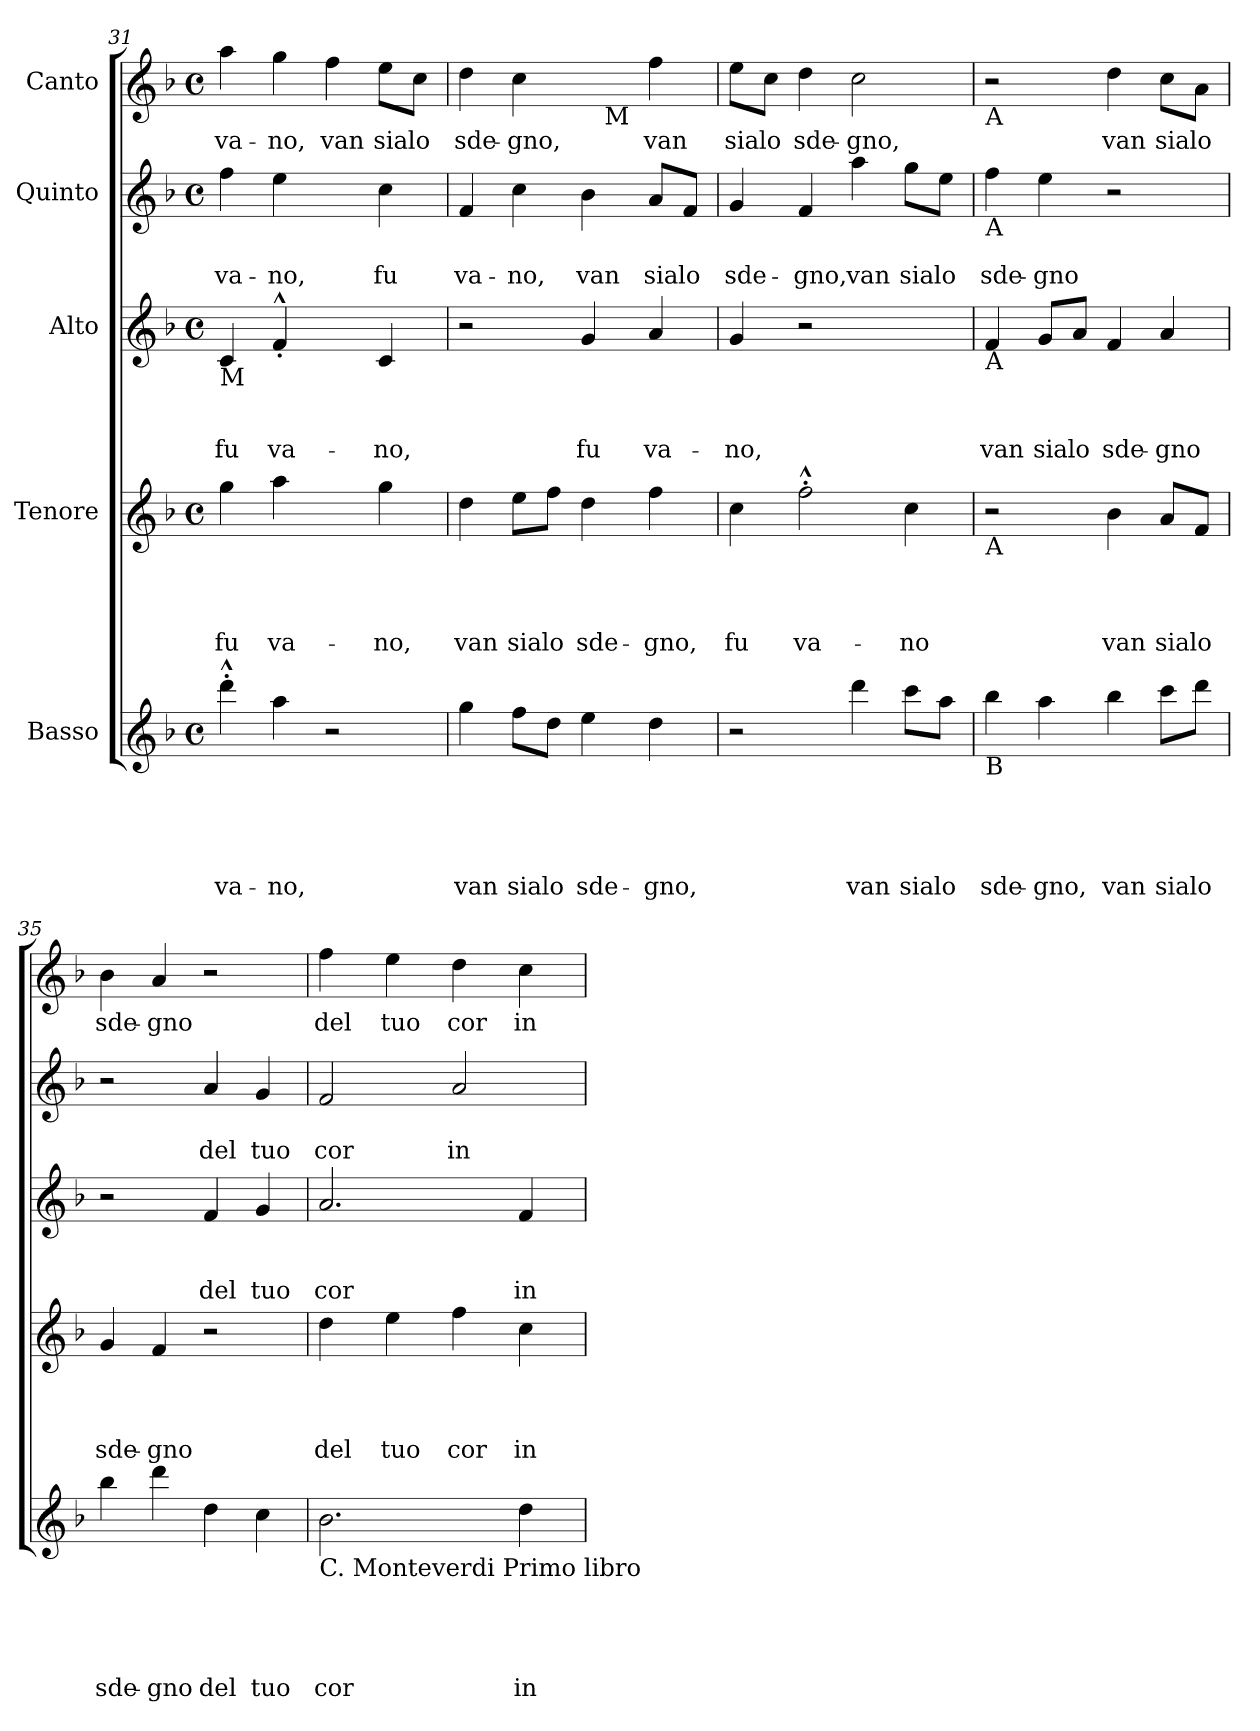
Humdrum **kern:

**kern	**text	**text	**text	**text	**text	**kern	**text	**text	**text	**text	**kern	**text	**text	**text	**kern	**text	**text	**kern	**text
*part5	*part5	*part5	*part5	*part5	*part5	*part4	*part4	*part4	*part4	*part4	*part3	*part3	*part3	*part3	*part2	*part2	*part2	*part1	*part1
*staff5	*staff5	*staff5	*staff5	*staff5	*staff5	*staff4	*staff4	*staff4	*staff4	*staff4	*staff3	*staff3	*staff3	*staff3	*staff2	*staff2	*staff2	*staff1	*staff1
*I"Basso	*	*	*	*	*	*I"Tenore	*	*	*	*	*I"Alto	*	*	*	*I"Quinto	*	*	*I"Canto	*
*clefG2	*	*	*	*	*	*clefG2	*	*	*	*	*clefG2	*	*	*	*clefG2	*	*	*clefG2	*
*k[b-]	*	*	*	*	*	*k[b-]	*	*	*	*	*k[b-]	*	*	*	*k[b-]	*	*	*k[b-]	*
*F:	*	*	*	*	*	*F:	*	*	*	*	*F:	*	*	*	*F:	*	*	*F:	*
*M4/4	*	*	*	*	*	*M4/4	*	*	*	*	*M4/4	*	*	*	*M4/4	*	*	*M4/4	*
*met(c)	*	*	*	*	*	*met(c)	*	*	*	*	*met(c)	*	*	*	*met(c)	*	*	*met(c)	*
=31	=31	=31	=31	=31	=31	=31	=31	=31	=31	=31	=31	=31	=31	=31	=31	=31	=31	=31	=31
!	!	!	!	!	!	!	!	!	!	!	!LO:TX:b:t=M	!	!	!	!	!	!	!	!
!	!	!	!	!	!LO:LY:b	!	!	!	!	!LO:LY:b	!	!	!	!LO:LY:b	!	!	!LO:LY:b	!	!LO:LY:b
4ddd^^>'>\	.	.	.	.	va-	4gg\	.	.	.	fu	4c/	.	.	fu	4ff\	.	va-	4aa\	va-
!	!	!	!	!	!LO:LY:b	!	!	!	!	!LO:LY:b	!	!	!	!LO:LY:b	!	!	!LO:LY:b	!	!LO:LY:b
4aa\	.	.	.	.	-no,	4aa\	.	.	.	va-	4f^^<'</	.	.	va-	4ee\	.	-no,	4gg\	-no,
!	!	!	!	!	!	!	!	!	!	!	!	!	!	!	!	!	!	!	!LO:LY:b
2r	.	.	.	.	.	4ryy	.	.	.	.	4ryy	.	.	.	4ryy	.	.	4ff\	van
!	!	!	!	!	!	!	!	!	!	!LO:LY:b	!	!	!	!LO:LY:b	!	!	!LO:LY:b	!	!LO:LY:b
.	.	.	.	.	.	4gg\	.	.	.	-no,	4c/	.	.	-no,	4cc\	.	fu	8ee\L	sia
!	!	!	!	!	!	!	!	!	!	!	!	!	!	!	!	!	!	!	!LO:LY:b
.	.	.	.	.	.	.	.	.	.	.	.	.	.	.	.	.	.	8cc\J	lo
=32	=32	=32	=32	=32	=32	=32	=32	=32	=32	=32	=32	=32	=32	=32	=32	=32	=32	=32	=32
!	!	!	!	!	!LO:LY:b	!	!	!	!	!LO:LY:b	!	!	!	!	!	!	!LO:LY:b	!	!LO:LY:b
*	*	*	*	*	*	*	*	*	*	*	*	*	*	*	*	*	*	*^	*
4gg\	.	.	.	.	van	4dd\	.	.	.	van	2r	.	.	.	4f/	.	va-	4dd\	2ryy	sde-
!	!	!	!	!	!LO:LY:b	!	!	!	!	!LO:LY:b	!	!	!	!	!	!	!LO:LY:b	!	!	!LO:LY:b
8ff\L	.	.	.	.	sia	8ee\L	.	.	.	sia	.	.	.	.	4cc\	.	-no,	4cc\	.	-gno,
!	!	!	!	!	!LO:LY:b	!	!	!	!	!LO:LY:b	!	!	!	!	!	!	!	!	!	!
8dd\J	.	.	.	.	lo	8ff\J	.	.	.	lo	.	.	.	.	.	.	.	.	.	.
!	!	!	!	!	!LO:LY:b	!	!	!	!	!LO:LY:b	!	!	!	!LO:LY:b	!	!	!LO:LY:b	!	!	!
4ee\	.	.	.	.	sde-	4dd\	.	.	.	sde-	4g/	.	.	fu	4b-\	.	van	4ryy	16ryy	.
!	!	!	!	!	!	!	!	!	!	!	!	!	!	!	!	!	!	!	!LO:TX:b:t=M	!
.	.	.	.	.	.	.	.	.	.	.	.	.	.	.	.	.	.	.	4..ryy	.
!	!	!	!	!	!LO:LY:b	!	!	!	!	!LO:LY:b	!	!	!	!LO:LY:b	!	!	!LO:LY:b	!	!	!LO:LY:b
4dd\	.	.	.	.	-gno,	4ff\	.	.	.	-gno,	4a/	.	.	va-	8a/L	.	sia	4ff\	.	van
!	!	!	!	!	!	!	!	!	!	!	!	!	!	!	!	!	!LO:LY:b	!	!	!
.	.	.	.	.	.	.	.	.	.	.	.	.	.	.	8f/J	.	lo	.	.	.
=33	=33	=33	=33	=33	=33	=33	=33	=33	=33	=33	=33	=33	=33	=33	=33	=33	=33	=33	=33	=33
!	!	!	!	!	!	!	!	!	!	!LO:LY:b	!	!	!	!LO:LY:b	!	!	!LO:LY:b	!	!	!LO:LY:b
*	*	*	*	*	*	*	*	*	*	*	*	*	*	*	*	*	*	*v	*v	*
2r	.	.	.	.	.	4cc\	.	.	.	fu	4g/	.	.	-no,	4g/	.	sde-	8ee\L	sia
!	!	!	!	!	!	!	!	!	!	!	!	!	!	!	!	!	!	!	!LO:LY:b
.	.	.	.	.	.	.	.	.	.	.	.	.	.	.	.	.	.	8cc\J	lo
!	!	!	!	!	!	!	!	!	!	!LO:LY:b	!	!	!	!	!	!	!LO:LY:b	!	!LO:LY:b
.	.	.	.	.	.	2ff^^>'>\	.	.	.	va-	2r	.	.	.	4f/	.	-gno,	4dd\	sde-
!	!	!	!	!	!LO:LY:b	!	!	!	!	!	!	!	!	!	!	!	!LO:LY:b	!	!LO:LY:b
4ddd\	.	.	.	.	van	.	.	.	.	.	.	.	.	.	4aa\	.	van	2cc\	-gno,
!	!	!	!	!	!LO:LY:b	!	!	!	!	!LO:LY:b	!	!	!	!	!	!	!LO:LY:b	!	!
8ccc\L	.	.	.	.	sia	4cc\	.	.	.	-no	4ryy	.	.	.	8gg\L	.	sia	.	.
!	!	!	!	!	!LO:LY:b	!	!	!	!	!	!	!	!	!	!	!	!LO:LY:b	!	!
8aa\J	.	.	.	.	lo	.	.	.	.	.	.	.	.	.	8ee\J	.	lo	.	.
!!LO:PB:g=z
=34	=34	=34	=34	=34	=34	=34	=34	=34	=34	=34	=34	=34	=34	=34	=34	=34	=34	=34	=34
!	!	!	!	!	!	!	!	!	!	!	!	!	!	!	!	!	!	!LO:TX:b:t=A	!
!	!	!	!	!	!	!	!	!	!	!	!	!	!	!	!LO:TX:b:t=A	!	!	!	!
!	!	!	!	!	!	!	!	!	!	!	!LO:TX:b:t=A	!	!	!	!	!	!	!	!
!	!	!	!	!	!	!LO:TX:b:t=A	!	!	!	!	!	!	!	!	!	!	!	!	!
!LO:TX:b:t=B	!	!	!	!	!	!	!	!	!	!	!	!	!	!	!	!	!	!	!
!	!	!	!	!	!LO:LY:b	!	!	!	!	!	!	!	!	!LO:LY:b	!	!	!LO:LY:b	!	!
4bb-\	.	.	.	.	sde-	2r	.	.	.	.	4f/	.	.	van	4ff\	.	sde-	2r	.
!	!	!	!	!	!LO:LY:b	!	!	!	!	!	!	!	!	!LO:LY:b	!	!	!LO:LY:b	!	!
4aa\	.	.	.	.	-gno,	.	.	.	.	.	8g/L	.	.	sia	4ee\	.	-gno	.	.
!	!	!	!	!	!	!	!	!	!	!	!	!	!	!LO:LY:b	!	!	!	!	!
.	.	.	.	.	.	.	.	.	.	.	8a/J	.	.	lo	.	.	.	.	.
!	!	!	!	!	!LO:LY:b	!	!	!	!	!LO:LY:b	!	!	!	!LO:LY:b	!	!	!	!	!LO:LY:b
4bb-\	.	.	.	.	van	4b-\	.	.	.	van	4f/	.	.	sde-	2r	.	.	4dd\	van
!	!	!	!	!	!LO:LY:b	!	!	!	!	!LO:LY:b	!	!	!	!LO:LY:b	!	!	!	!	!LO:LY:b
8ccc\L	.	.	.	.	sia	8a/L	.	.	.	sia	4a/	.	.	-gno	.	.	.	8cc\L	sia
!	!	!	!	!	!LO:LY:b	!	!	!	!	!LO:LY:b	!	!	!	!	!	!	!	!	!LO:LY:b
8ddd\J	.	.	.	.	lo	8f/J	.	.	.	lo	.	.	.	.	.	.	.	8a\J	lo
=35	=35	=35	=35	=35	=35	=35	=35	=35	=35	=35	=35	=35	=35	=35	=35	=35	=35	=35	=35
!	!	!	!	!	!LO:LY:b	!	!	!	!	!LO:LY:b	!	!	!	!	!	!	!	!	!LO:LY:b
4bb-\	.	.	.	.	sde-	4g/	.	.	.	sde-	2r	.	.	.	2r	.	.	4b-\	sde-
!	!	!	!	!	!LO:LY:b	!	!	!	!	!LO:LY:b	!	!	!	!	!	!	!	!	!LO:LY:b
4ddd\	.	.	.	.	-gno	4f/	.	.	.	-gno	.	.	.	.	.	.	.	4a/	-gno
!	!	!	!	!	!LO:LY:b	!	!	!	!	!	!	!	!	!LO:LY:b	!	!	!LO:LY:b	!	!
4dd\	.	.	.	.	del	2r	.	.	.	.	4f/	.	.	del	4a/	.	del	2r	.
!	!	!	!	!	!LO:LY:b	!	!	!	!	!	!	!	!	!LO:LY:b	!	!	!LO:LY:b	!	!
4cc\	.	.	.	.	tuo	.	.	.	.	.	4g/	.	.	tuo	4g/	.	tuo	.	.
=36	=36	=36	=36	=36	=36	=36	=36	=36	=36	=36	=36	=36	=36	=36	=36	=36	=36	=36	=36
!LO:TX:b:t=C. Monteverdi Primo libro	!	!	!	!	!	!	!	!	!	!	!	!	!	!	!	!	!	!	!
!	!	!	!	!	!LO:LY:b	!	!	!	!	!LO:LY:b	!	!	!	!LO:LY:b	!	!	!LO:LY:b	!	!LO:LY:b
2.b-\	.	.	.	.	cor	4dd\	.	.	.	del	2.a/	.	.	cor	2f/	.	cor	4ff\	del
!	!	!	!	!	!	!	!	!	!	!LO:LY:b	!	!	!	!	!	!	!	!	!LO:LY:b
.	.	.	.	.	.	4ee\	.	.	.	tuo	.	.	.	.	.	.	.	4ee\	tuo
!	!	!	!	!	!	!	!	!	!	!LO:LY:b	!	!	!	!	!	!	!LO:LY:b	!	!LO:LY:b
.	.	.	.	.	.	4ff\	.	.	.	cor	.	.	.	.	2a/	.	in-	4dd\	cor
!	!	!	!	!	!LO:LY:b	!	!	!	!	!LO:LY:b	!	!	!	!LO:LY:b	!	!	!	!	!LO:LY:b
4dd\	.	.	.	.	in-	4cc\	.	.	.	in-	4f/	.	.	in-	.	.	.	4cc\	in-
=	=	=	=	=	=	=	=	=	=	=	=	=	=	=	=	=	=	=	=
*-	*-	*-	*-	*-	*-	*-	*-	*-	*-	*-	*-	*-	*-	*-	*-	*-	*-	*-	*-
